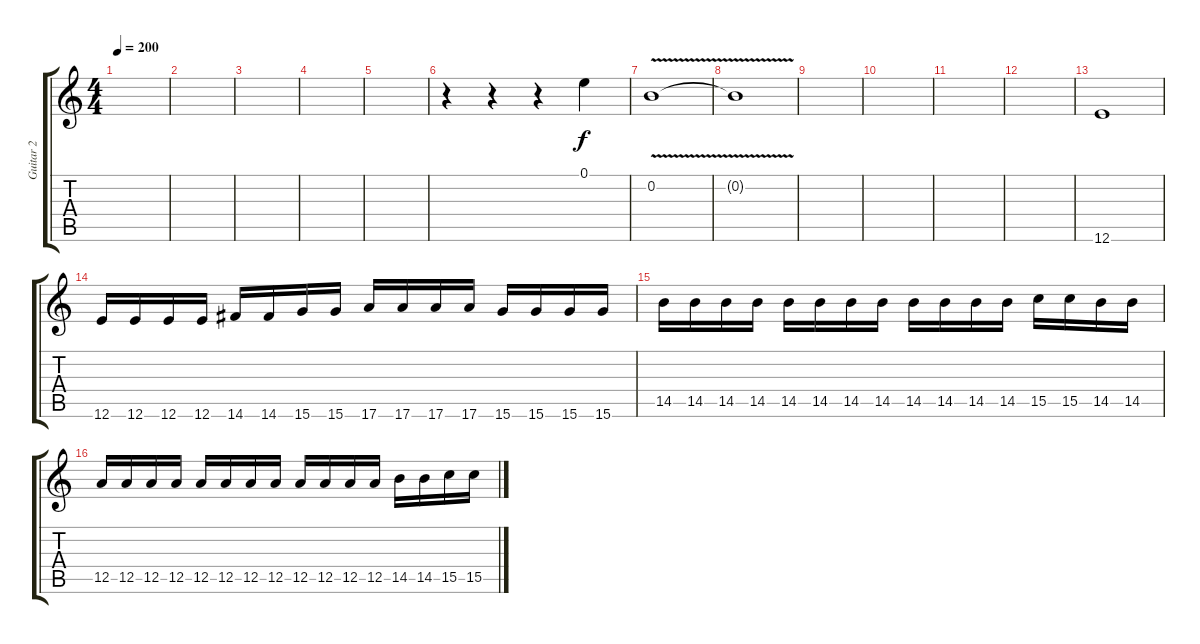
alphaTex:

\track ("Guitar 2" "Guitar 2") {instrument overdrivenguitar}
\staff {score tabs}
\tuning (E4 B3 G3 D3 A2 E2) {hide}
\ts (4 4)
\tempo 200
\clef g2
\ks c
|
|
|
|
|
r.4 r.4 r.4 0.1.4 |
0.2{v}.1 |
0.2{t}.1 |
|
|
|
|
12.6.1 |
12.6.16 12.6.16 12.6.16 12.6.16 14.6.16 14.6.16 15.6.16 15.6.16 17.6.16 17.6.16 17.6.16 17.6.16 15.6.16 15.6.16 15.6.16 15.6.16 |
14.5.16 14.5.16 14.5.16 14.5.16 14.5.16 14.5.16 14.5.16 14.5.16 14.5.16 14.5.16 14.5.16 14.5.16 15.5.16 15.5.16 14.5.16 14.5.16 |
12.5.16 12.5.16 12.5.16 12.5.16 12.5.16 12.5.16 12.5.16 12.5.16 12.5.16 12.5.16 12.5.16 12.5.16 14.5.16 14.5.16 15.5.16 15.5.16
